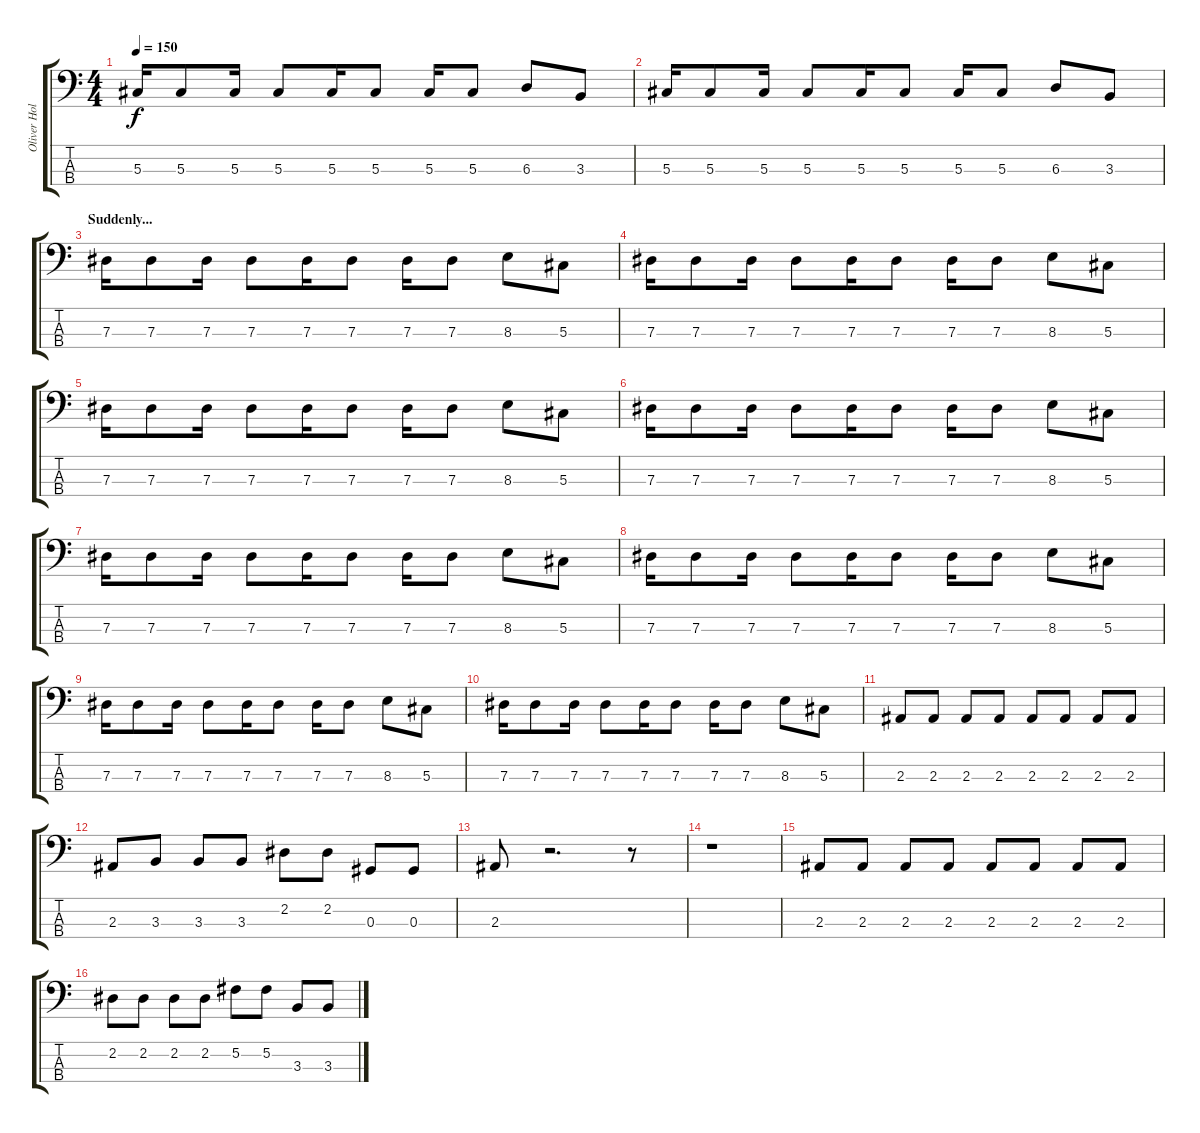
\track ("Oliver Holzwarth" "Oliver Hol") {instrument electricbassfinger}
\staff {score tabs}
\tuning (Gb2 Db2 Ab1 Eb1) {hide}
\ts (4 4)
\tempo 150
\clef f4
\ks c
5.3.16{dy f} 5.3.8 5.3.16 5.3.8 5.3.16 5.3.8 5.3.16 5.3.8 6.3.8 3.3.8 |
5.3.16 5.3.8 5.3.16 5.3.8 5.3.16 5.3.8 5.3.16 5.3.8 6.3.8 3.3.8 |
\section ("" "Suddenly...")
7.3.16 7.3.8 7.3.16 7.3.8 7.3.16 7.3.8 7.3.16 7.3.8 8.3.8 5.3.8 |
7.3.16 7.3.8 7.3.16 7.3.8 7.3.16 7.3.8 7.3.16 7.3.8 8.3.8 5.3.8 |
7.3.16 7.3.8 7.3.16 7.3.8 7.3.16 7.3.8 7.3.16 7.3.8 8.3.8 5.3.8 |
7.3.16 7.3.8 7.3.16 7.3.8 7.3.16 7.3.8 7.3.16 7.3.8 8.3.8 5.3.8 |
7.3.16 7.3.8 7.3.16 7.3.8 7.3.16 7.3.8 7.3.16 7.3.8 8.3.8 5.3.8 |
7.3.16 7.3.8 7.3.16 7.3.8 7.3.16 7.3.8 7.3.16 7.3.8 8.3.8 5.3.8 |
7.3.16 7.3.8 7.3.16 7.3.8 7.3.16 7.3.8 7.3.16 7.3.8 8.3.8 5.3.8 |
7.3.16 7.3.8 7.3.16 7.3.8 7.3.16 7.3.8 7.3.16 7.3.8 8.3.8 5.3.8 |
2.3.8 2.3.8 2.3.8 2.3.8 2.3.8 2.3.8 2.3.8 2.3.8 |
2.3.8 3.3.8 3.3.8 3.3.8 2.2.8 2.2.8 0.3.8 0.3.8 |
2.3.8 r.2{d} r.8 |
r.1 |
2.3.8 2.3.8 2.3.8 2.3.8 2.3.8 2.3.8 2.3.8 2.3.8 |
2.2.8 2.2.8 2.2.8 2.2.8 5.2.8 5.2.8 3.3.8 3.3.8
